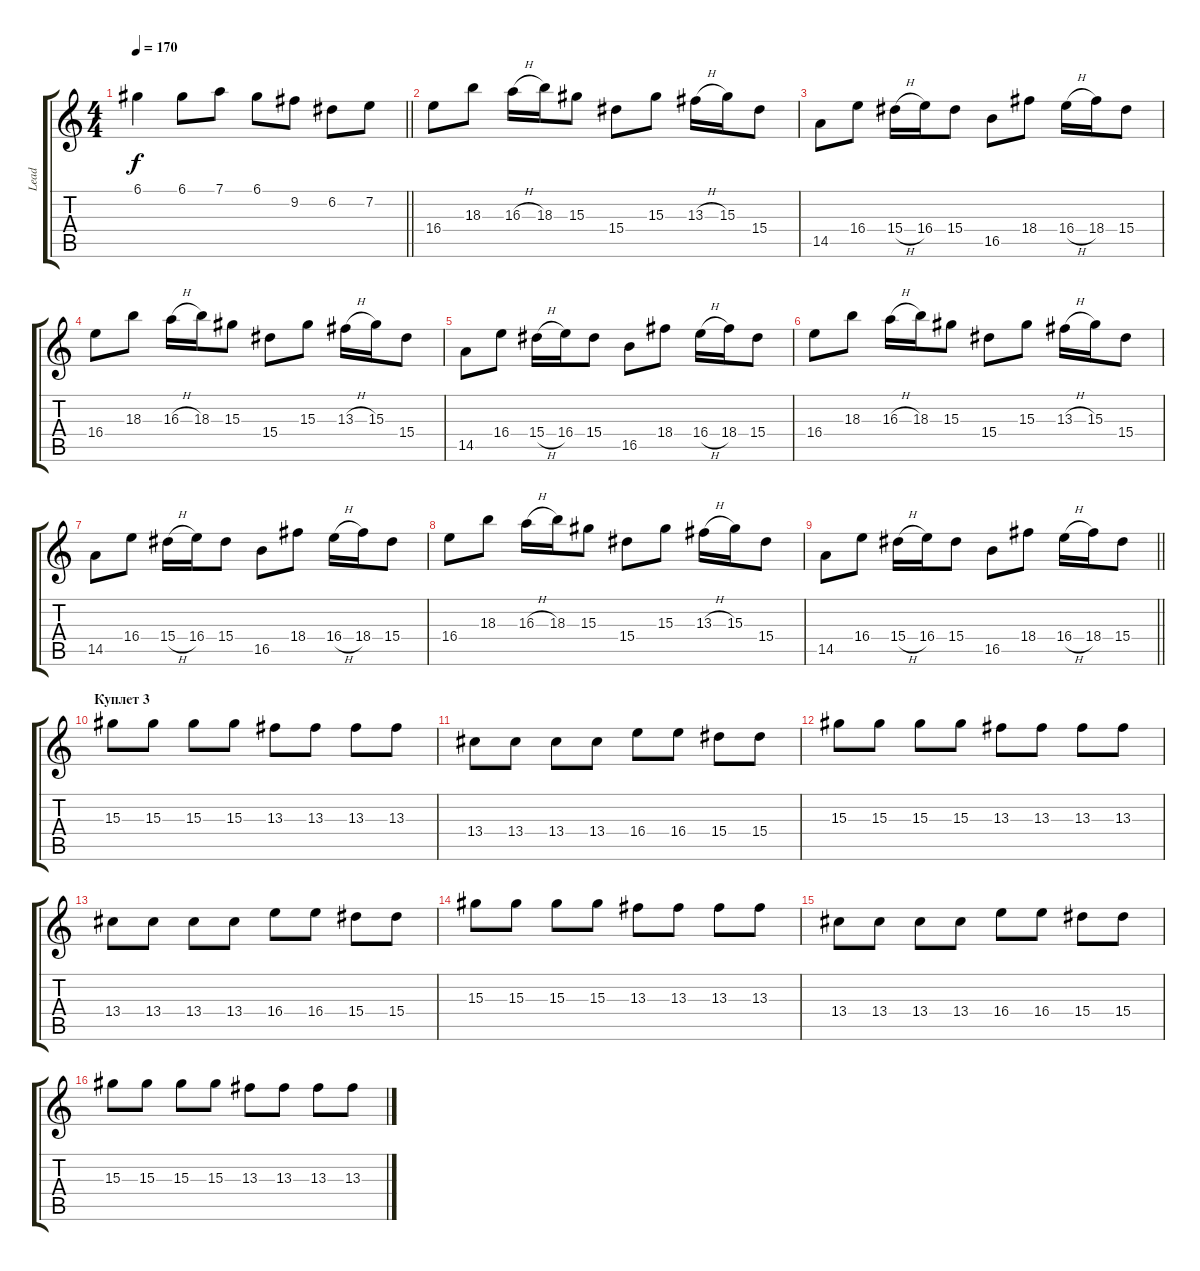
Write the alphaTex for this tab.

\track ("Lead" "Lead") {instrument distortionguitar}
\staff {score tabs}
\tuning (D4 A3 F3 C3 G2 D2) {hide}
\ts (4 4)
\tempo 170
\clef g2
\barLineRight lightlight
\ks c
6.1.4{dy f} 6.1.8 7.1.8 6.1.8 9.2.8 6.2.8 7.2.8 |
\section ("" "")
16.4.8 18.3.8 16.3{h}.16 18.3.16 15.3.8 15.4.8 15.3.8 13.3{h}.16 15.3.16 15.4.8 |
14.5.8 16.4.8 15.4{h}.16 16.4.16 15.4.8 16.5.8 18.4.8 16.4{h}.16 18.4.16 15.4.8 |
16.4.8 18.3.8 16.3{h}.16 18.3.16 15.3.8 15.4.8 15.3.8 13.3{h}.16 15.3.16 15.4.8 |
14.5.8 16.4.8 15.4{h}.16 16.4.16 15.4.8 16.5.8 18.4.8 16.4{h}.16 18.4.16 15.4.8 |
16.4.8 18.3.8 16.3{h}.16 18.3.16 15.3.8 15.4.8 15.3.8 13.3{h}.16 15.3.16 15.4.8 |
14.5.8 16.4.8 15.4{h}.16 16.4.16 15.4.8 16.5.8 18.4.8 16.4{h}.16 18.4.16 15.4.8 |
16.4.8 18.3.8 16.3{h}.16 18.3.16 15.3.8 15.4.8 15.3.8 13.3{h}.16 15.3.16 15.4.8 |
\barLineRight lightlight
14.5.8 16.4.8 15.4{h}.16 16.4.16 15.4.8 16.5.8 18.4.8 16.4{h}.16 18.4.16 15.4.8 |
\section ("" "Куплет 3")
15.3.8 15.3.8 15.3.8 15.3.8 13.3.8 13.3.8 13.3.8 13.3.8 |
13.4.8 13.4.8 13.4.8 13.4.8 16.4.8 16.4.8 15.4.8 15.4.8 |
15.3.8 15.3.8 15.3.8 15.3.8 13.3.8 13.3.8 13.3.8 13.3.8 |
13.4.8 13.4.8 13.4.8 13.4.8 16.4.8 16.4.8 15.4.8 15.4.8 |
15.3.8 15.3.8 15.3.8 15.3.8 13.3.8 13.3.8 13.3.8 13.3.8 |
13.4.8 13.4.8 13.4.8 13.4.8 16.4.8 16.4.8 15.4.8 15.4.8 |
15.3.8 15.3.8 15.3.8 15.3.8 13.3.8 13.3.8 13.3.8 13.3.8
